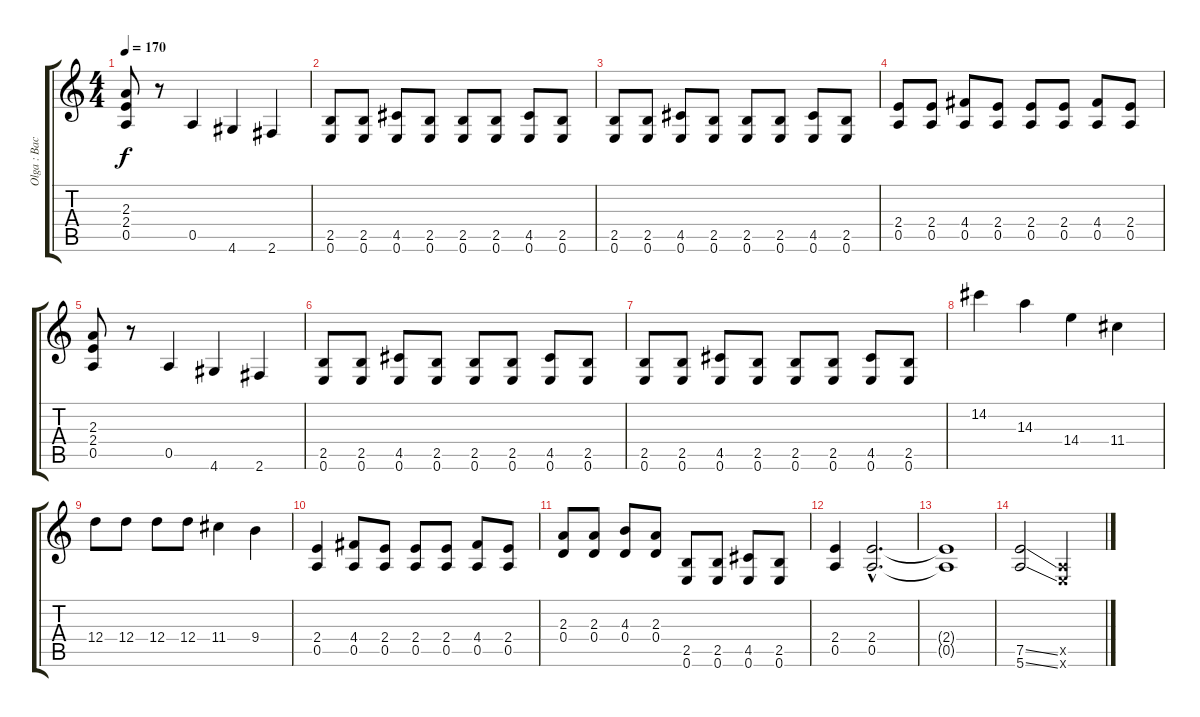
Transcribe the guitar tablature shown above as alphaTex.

\track ("Olga : Backup Guitar" "Olga : Bac") {instrument overdrivenguitar}
\staff {score tabs}
\tuning (E4 B3 G3 D3 A2 E2) {hide}
\ts (4 4)
\tempo 170
\clef g2
\ks c
(2.3 2.4 0.5).8{dy f instrument overdrivenguitar} r.8 0.5.4 4.6.4 2.6.4 |
(2.5 0.6).8{instrument electricguitarmuted} (2.5 0.6).8 (4.5 0.6).8 (2.5 0.6).8 (2.5 0.6).8 (2.5 0.6).8 (4.5 0.6).8 (2.5 0.6).8 |
(2.5 0.6).8{instrument electricguitarmuted} (2.5 0.6).8 (4.5 0.6).8 (2.5 0.6).8 (2.5 0.6).8 (2.5 0.6).8 (4.5 0.6).8 (2.5 0.6).8 |
(2.4 0.5).8{instrument electricguitarmuted} (2.4 0.5).8 (4.4 0.5).8 (2.4 0.5).8 (2.4 0.5).8 (2.4 0.5).8 (4.4 0.5).8 (2.4 0.5).8 |
(2.3 2.4 0.5).8{instrument overdrivenguitar} r.8 0.5.4 4.6.4 2.6.4 |
(2.5 0.6).8{instrument electricguitarmuted} (2.5 0.6).8 (4.5 0.6).8 (2.5 0.6).8 (2.5 0.6).8 (2.5 0.6).8 (4.5 0.6).8 (2.5 0.6).8 |
(2.5 0.6).8{instrument electricguitarmuted} (2.5 0.6).8 (4.5 0.6).8 (2.5 0.6).8 (2.5 0.6).8 (2.5 0.6).8 (4.5 0.6).8 (2.5 0.6).8 |
14.2.4{instrument overdrivenguitar} 14.3.4 14.4.4 11.4.4 |
12.4.8 12.4.8 12.4.8 12.4.8 11.4.4 9.4.4 |
(2.4 0.5).4 (4.4 0.5).8{instrument electricguitarmuted} (2.4 0.5).8 (2.4 0.5).8 (2.4 0.5).8 (4.4 0.5).8 (2.4 0.5).8 |
(2.3 0.4).8{instrument electricguitarmuted} (2.3 0.4).8 (4.3 0.4).8 (2.3 0.4).8 (2.5 0.6).8 (2.5 0.6).8 (4.5 0.6).8 (2.5 0.6).8 |
(2.4 0.5).4{instrument overdrivenguitar} (2.4{hac} 0.5{hac}).2{d} |
(2.4{t} 0.5{t}).1 |
(7.5{ss} 5.6{ss}).2 (0.5{x} 0.6{x}).2
